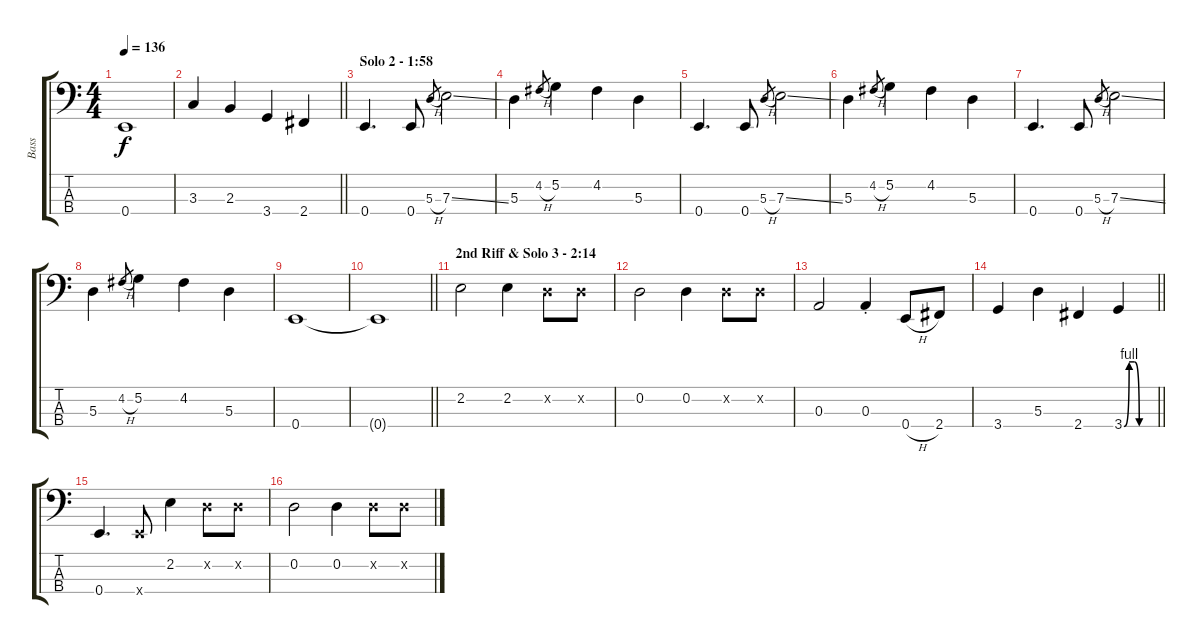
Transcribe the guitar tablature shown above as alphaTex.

\track ("Bass" "Bass") {instrument electricbassfinger}
\staff {score tabs}
\tuning (G2 D2 A1 E1) {hide}
\ts (4 4)
\tempo 136
\clef f4
\ks c
0.4.1{dy f} |
\barLineRight lightlight
3.3.4 2.3.4 3.4.4 2.4.4 |
\section ("" "Solo 2 - 1:58")
0.4.4{d} 0.4.8 5.3{h}.8{gr} 7.3{ss}.2 |
5.3.4 4.2{h}.8{gr} 5.2.4 4.2.4 5.3.4 |
0.4.4{d} 0.4.8 5.3{h}.8{gr} 7.3{ss}.2 |
5.3.4 4.2{h}.8{gr} 5.2.4 4.2.4 5.3.4 |
0.4.4{d} 0.4.8 5.3{h}.8{gr} 7.3{ss}.2 |
5.3.4 4.2{h}.8{gr} 5.2.4 4.2.4 5.3.4 |
0.4.1 |
\barLineRight lightlight
0.4{t}.1 |
\section ("" "2nd Riff & Solo 3 - 2:14")
2.2.2 2.2.4 0.2{x}.8 0.2{x}.8 |
0.2.2 0.2.4 0.2{x}.8 0.2{x}.8 |
0.3.2 0.3{st}.4 0.4{h}.8 2.4.8 |
\barLineRight lightlight
3.4.4 5.3.4 2.4.4 3.4{be (custom 0 0 10 4 20 4 30 0 60 0)}.4 |
0.4.4{d} 0.4{x}.8 2.2.4 0.2{x}.8 0.2{x}.8 |
0.2.2 0.2.4 0.2{x}.8 0.2{x}.8
